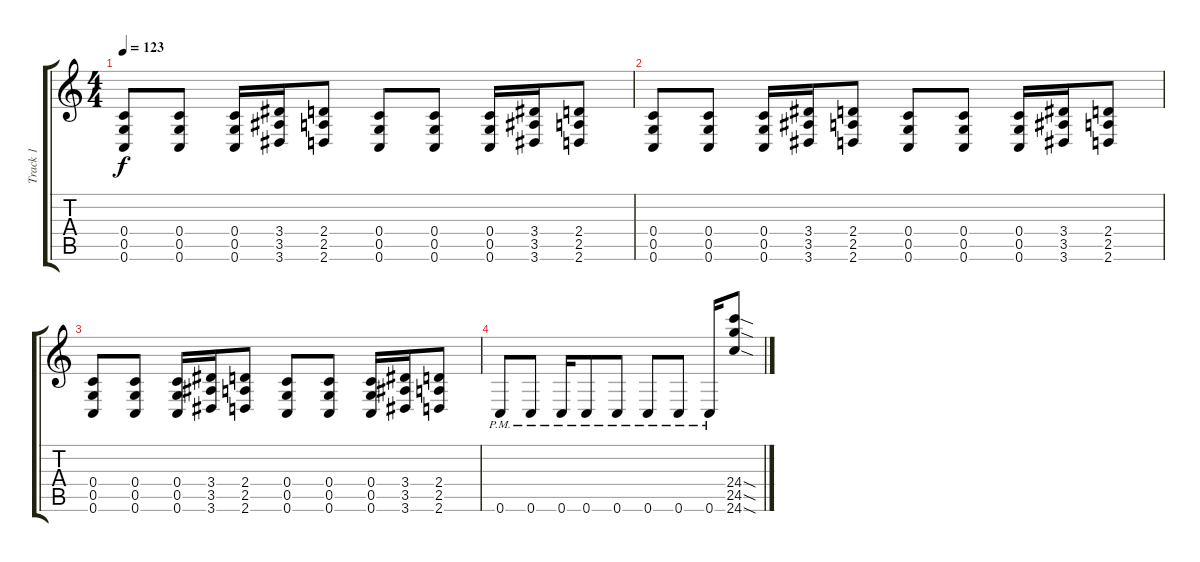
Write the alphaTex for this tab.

\track ("Track 1" "Track 1") {instrument distortionguitar}
\staff {score tabs}
\tuning (D4 A3 F3 C3 G2 C2) {hide}
\ts (4 4)
\tempo 123
\clef g2
\ks c
(0.4 0.5 0.6).8{dy f} (0.4 0.5 0.6).8 (0.4 0.5 0.6).16 (3.4 3.5 3.6).16 (2.4 2.5 2.6).8 (0.4 0.5 0.6).8 (0.4 0.5 0.6).8 (0.4 0.5 0.6).16 (3.4 3.5 3.6).16 (2.4 2.5 2.6).8 |
(0.4 0.5 0.6).8 (0.4 0.5 0.6).8 (0.4 0.5 0.6).16 (3.4 3.5 3.6).16 (2.4 2.5 2.6).8 (0.4 0.5 0.6).8 (0.4 0.5 0.6).8 (0.4 0.5 0.6).16 (3.4 3.5 3.6).16 (2.4 2.5 2.6).8 |
(0.4 0.5 0.6).8 (0.4 0.5 0.6).8 (0.4 0.5 0.6).16 (3.4 3.5 3.6).16 (2.4 2.5 2.6).8 (0.4 0.5 0.6).8 (0.4 0.5 0.6).8 (0.4 0.5 0.6).16 (3.4 3.5 3.6).16 (2.4 2.5 2.6).8 |
0.6{pm}.8 0.6{pm}.8 0.6{pm}.16 0.6{pm}.8 0.6{pm}.8 0.6{pm}.8 0.6{pm}.8 0.6{pm}.16 (24.4{sod} 24.5{sod} 24.6{sod}).8
